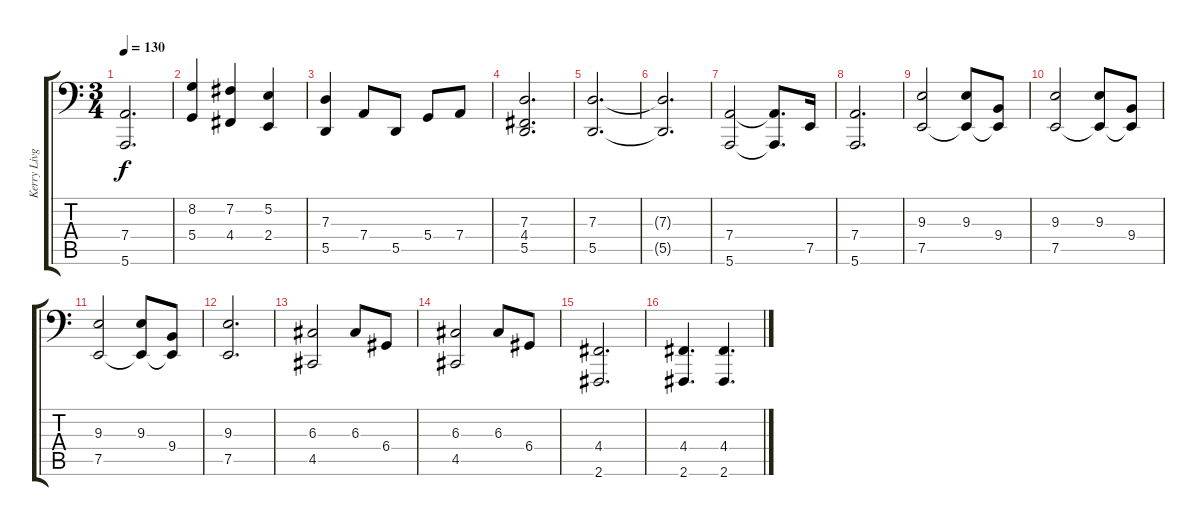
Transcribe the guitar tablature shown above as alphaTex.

\track ("Kerry Livgren (Left Hand Piano)" "Kerry Livg") {instrument acousticgrandpiano}
\staff {score tabs}
\tuning (E3 B2 G2 D2 A1 E1) {hide}
\ts (3 4)
\tempo 130
\clef f4
\ks c
(7.4 5.6).2{d dy f} |
(8.2 5.4).4 (7.2 4.4).4 (5.2 2.4).4 |
(7.3 5.5).4 7.4.8 5.5.8 5.4.8 7.4.8 |
(7.3 4.4 5.5).2{d} |
(7.3 5.5).2{d} |
(7.3{t} 5.5{t}).2{d} |
(7.4 5.6).2 (7.4{t} 5.6{t}).8{d} 7.5.16 |
(7.4 5.6).2{d} |
(9.3 7.5).2 (9.3 7.5{t}).8 (9.4 7.5{t}).8 |
(9.3 7.5).2 (9.3 7.5{t}).8 (9.4 7.5{t}).8 |
(9.3 7.5).2 (9.3 7.5{t}).8 (9.4 7.5{t}).8 |
(9.3 7.5).2{d} |
(6.3 4.5).2 6.3.8 6.4.8 |
(6.3 4.5).2 6.3.8 6.4.8 |
(4.4 2.6).2{d} |
(4.4 2.6).4{d} (4.4 2.6).4{d}
